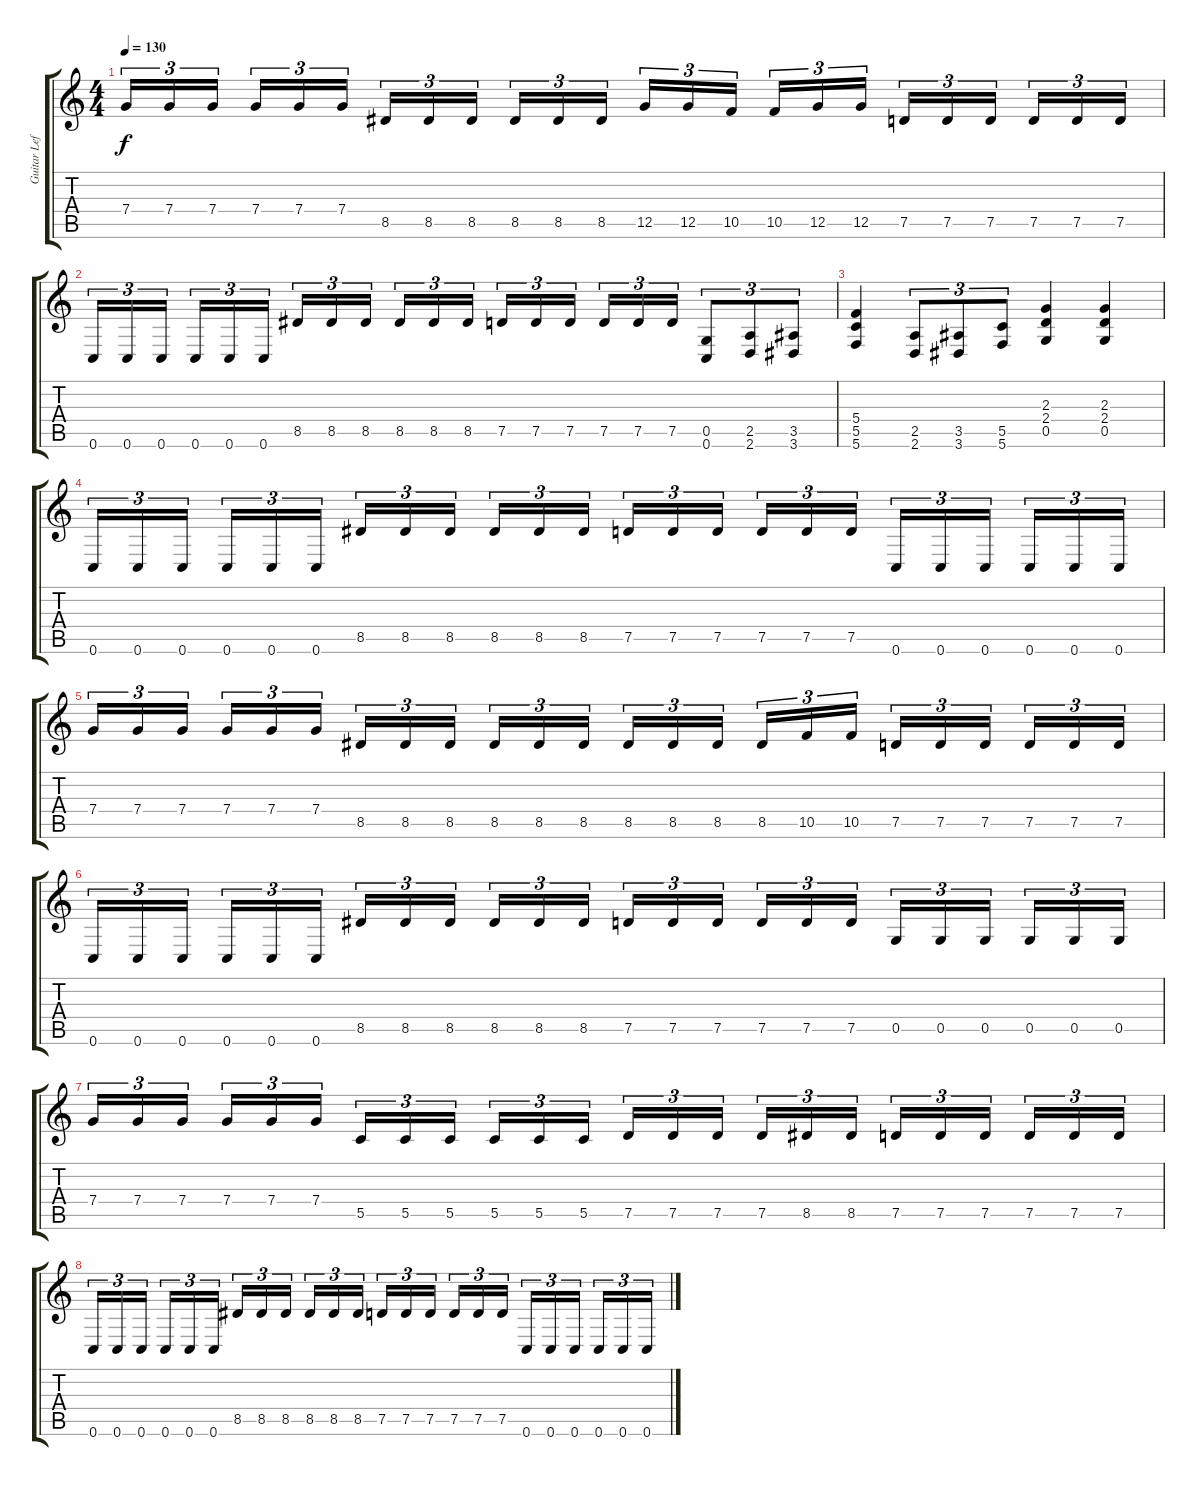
\track ("Guitar Left" "Guitar Lef") {instrument distortionguitar}
\staff {score tabs}
\tuning (D4 A3 F3 C3 G2 C2) {hide}
\ts (4 4)
\tempo 130
\clef g2
\ks c
7.4.16{tu (3 2) dy f} 7.4.16{tu (3 2)} 7.4.16{tu (3 2)} 7.4.16{tu (3 2)} 7.4.16{tu (3 2)} 7.4.16{tu (3 2)} 8.5.16{tu (3 2)} 8.5.16{tu (3 2)} 8.5.16{tu (3 2)} 8.5.16{tu (3 2)} 8.5.16{tu (3 2)} 8.5.16{tu (3 2)} 12.5.16{tu (3 2)} 12.5.16{tu (3 2)} 10.5.16{tu (3 2)} 10.5.16{tu (3 2)} 12.5.16{tu (3 2)} 12.5.16{tu (3 2)} 7.5.16{tu (3 2)} 7.5.16{tu (3 2)} 7.5.16{tu (3 2)} 7.5.16{tu (3 2)} 7.5.16{tu (3 2)} 7.5.16{tu (3 2)} |
0.6.16{tu (3 2)} 0.6.16{tu (3 2)} 0.6.16{tu (3 2)} 0.6.16{tu (3 2)} 0.6.16{tu (3 2)} 0.6.16{tu (3 2)} 8.5.16{tu (3 2)} 8.5.16{tu (3 2)} 8.5.16{tu (3 2)} 8.5.16{tu (3 2)} 8.5.16{tu (3 2)} 8.5.16{tu (3 2)} 7.5.16{tu (3 2)} 7.5.16{tu (3 2)} 7.5.16{tu (3 2)} 7.5.16{tu (3 2)} 7.5.16{tu (3 2)} 7.5.16{tu (3 2)} (0.5 0.6).8{tu (3 2)} (2.5 2.6).8{tu (3 2)} (3.5 3.6).8{tu (3 2)} |
(5.4 5.5 5.6).4 (2.5 2.6).8{tu (3 2)} (3.5 3.6).8{tu (3 2)} (5.5 5.6).8{tu (3 2)} (2.3 2.4 0.5).4 (2.3 2.4 0.5).4 |
0.6.16{tu (3 2)} 0.6.16{tu (3 2)} 0.6.16{tu (3 2)} 0.6.16{tu (3 2)} 0.6.16{tu (3 2)} 0.6.16{tu (3 2)} 8.5.16{tu (3 2)} 8.5.16{tu (3 2)} 8.5.16{tu (3 2)} 8.5.16{tu (3 2)} 8.5.16{tu (3 2)} 8.5.16{tu (3 2)} 7.5.16{tu (3 2)} 7.5.16{tu (3 2)} 7.5.16{tu (3 2)} 7.5.16{tu (3 2)} 7.5.16{tu (3 2)} 7.5.16{tu (3 2)} 0.6.16{tu (3 2)} 0.6.16{tu (3 2)} 0.6.16{tu (3 2)} 0.6.16{tu (3 2)} 0.6.16{tu (3 2)} 0.6.16{tu (3 2)} |
7.4.16{tu (3 2)} 7.4.16{tu (3 2)} 7.4.16{tu (3 2)} 7.4.16{tu (3 2)} 7.4.16{tu (3 2)} 7.4.16{tu (3 2)} 8.5.16{tu (3 2)} 8.5.16{tu (3 2)} 8.5.16{tu (3 2)} 8.5.16{tu (3 2)} 8.5.16{tu (3 2)} 8.5.16{tu (3 2)} 8.5.16{tu (3 2)} 8.5.16{tu (3 2)} 8.5.16{tu (3 2)} 8.5.16{tu (3 2)} 10.5.16{tu (3 2)} 10.5.16{tu (3 2)} 7.5.16{tu (3 2)} 7.5.16{tu (3 2)} 7.5.16{tu (3 2)} 7.5.16{tu (3 2)} 7.5.16{tu (3 2)} 7.5.16{tu (3 2)} |
0.6.16{tu (3 2)} 0.6.16{tu (3 2)} 0.6.16{tu (3 2)} 0.6.16{tu (3 2)} 0.6.16{tu (3 2)} 0.6.16{tu (3 2)} 8.5.16{tu (3 2)} 8.5.16{tu (3 2)} 8.5.16{tu (3 2)} 8.5.16{tu (3 2)} 8.5.16{tu (3 2)} 8.5.16{tu (3 2)} 7.5.16{tu (3 2)} 7.5.16{tu (3 2)} 7.5.16{tu (3 2)} 7.5.16{tu (3 2)} 7.5.16{tu (3 2)} 7.5.16{tu (3 2)} 0.5.16{tu (3 2)} 0.5.16{tu (3 2)} 0.5.16{tu (3 2)} 0.5.16{tu (3 2)} 0.5.16{tu (3 2)} 0.5.16{tu (3 2)} |
7.4.16{tu (3 2)} 7.4.16{tu (3 2)} 7.4.16{tu (3 2)} 7.4.16{tu (3 2)} 7.4.16{tu (3 2)} 7.4.16{tu (3 2)} 5.5.16{tu (3 2)} 5.5.16{tu (3 2)} 5.5.16{tu (3 2)} 5.5.16{tu (3 2)} 5.5.16{tu (3 2)} 5.5.16{tu (3 2)} 7.5.16{tu (3 2)} 7.5.16{tu (3 2)} 7.5.16{tu (3 2)} 7.5.16{tu (3 2)} 8.5.16{tu (3 2)} 8.5.16{tu (3 2)} 7.5.16{tu (3 2)} 7.5.16{tu (3 2)} 7.5.16{tu (3 2)} 7.5.16{tu (3 2)} 7.5.16{tu (3 2)} 7.5.16{tu (3 2)} |
0.6.16{tu (3 2)} 0.6.16{tu (3 2)} 0.6.16{tu (3 2)} 0.6.16{tu (3 2)} 0.6.16{tu (3 2)} 0.6.16{tu (3 2)} 8.5.16{tu (3 2)} 8.5.16{tu (3 2)} 8.5.16{tu (3 2)} 8.5.16{tu (3 2)} 8.5.16{tu (3 2)} 8.5.16{tu (3 2)} 7.5.16{tu (3 2)} 7.5.16{tu (3 2)} 7.5.16{tu (3 2)} 7.5.16{tu (3 2)} 7.5.16{tu (3 2)} 7.5.16{tu (3 2)} 0.6.16{tu (3 2)} 0.6.16{tu (3 2)} 0.6.16{tu (3 2)} 0.6.16{tu (3 2)} 0.6.16{tu (3 2)} 0.6.16{tu (3 2)}
